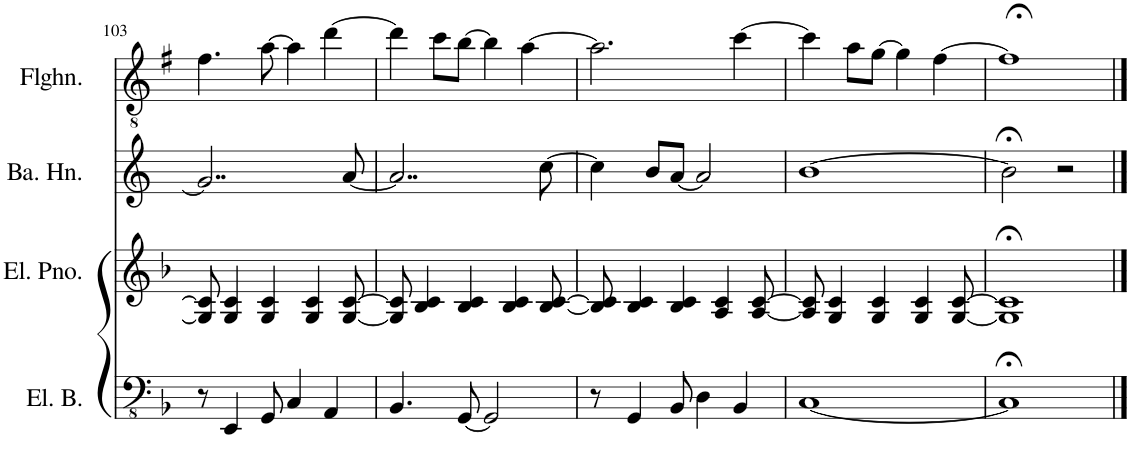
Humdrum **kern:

**kern	**kern	**kern	**kern
*part4	*part3	*part2	*part1
*staff4	*staff3	*staff2	*staff1
*I"Electric Bass	*I"Electric Piano	*I"Basset Horn	*I"Flugelhorn
*I'El. B.	*I'El. Pno.	*I'Ba. Hn.	*I'Flghn.
!!LO:PB:g=z
*clefFv4	*clefG2	*clefG2	*clefGv2
*	*	*Trd4c7	*Trd1c2
*k[b-]	*k[b-]	*k[]	*k[f#]
*M4/4	*M4/4	*M4/4	*M4/4
=103	=103	=103	=103
8r	8G/] 8c/]	2..g/]	4.f#\
4EEE/	4G/ 4c/	.	.
8GGG/	4G/ 4c/	.	[8a\
4CC/	.	.	4a\]
.	4G/ 4c/	.	.
4AAA/	.	.	[4dd\
.	[8G/ [8c/	[8a/	.
=104	=104	=104	=104
4.BBB-/	8G/] 8c/]	2..a/]	4dd\]
.	4B-/ 4c/	.	.
.	.	.	8cc\L
[8GGG/	4B-/ 4c/	.	[8b\J
2GGG/]	.	.	4b\]
.	4B-/ 4c/	.	.
.	.	.	[4a\
.	[8B-/ [8c/	[8cc\	.
=105	=105	=105	=105
8r	8B-/] 8c/]	4cc\]	2.a\]
4GGG/	4B-/ 4c/	.	.
.	.	8b/L	.
8BBB-/	4B-/ 4c/	[8a/J	.
4DD\	.	2a/]	.
.	4A/ 4c/	.	.
4BBB-/	.	.	[4cc\
.	[8A/ [8c/	.	.
=106	=106	=106	=106
[1CC	8A/] 8c/]	[1b	4cc\]
.	4G/ 4c/	.	.
.	.	.	8a\L
.	4G/ 4c/	.	[8g\J
.	.	.	4g\]
.	4G/ 4c/	.	.
.	.	.	[4f#\
.	[8G/ [8c/	.	.
=107	=107	=107	=107
1CC;<]	1G];< 1c];<	2b;<\]	1f#;<]
.	.	2r	.
==	==	==	==
*-	*-	*-	*-
